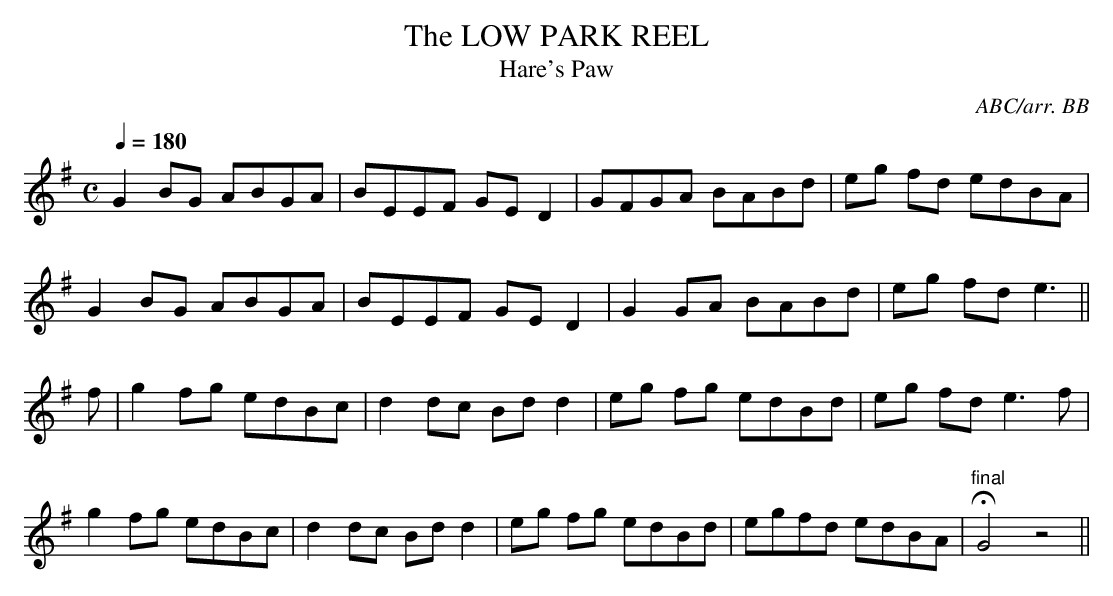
X:1
T:LOW PARK REEL, The
T:Hare's Paw
C:ABC/arr. BB
Q:1/4=180
L:1/8
M:C
K:G
G2BG ABGA|BEEF GED2|GFGA BABd|eg fd edBA|
G2BG ABGA|BEEF GED2|G2GA BABd|eg fd e3||
f|g2fg edBc|d2dc Bdd2|eg fg edBd|eg fd e3f|
g2fg edBc|d2dc Bdd2|eg fg edBd|egfd edBA|\
"final"HG4z4||
